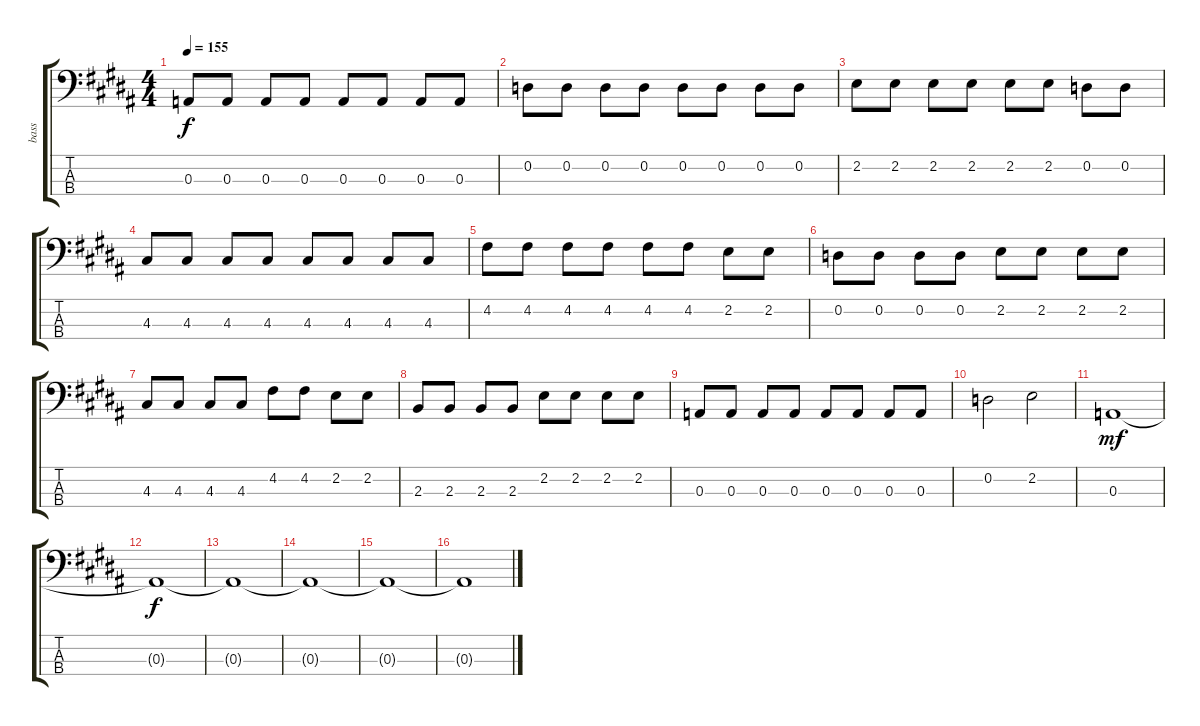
\track ("bass" "bass") {instrument fretlessbass}
\staff {score tabs}
\tuning (G2 D2 A1 E1) {hide}
\ts (4 4)
\tempo 155
\clef f4
\ks b
0.3.8{dy f} 0.3.8 0.3.8 0.3.8 0.3.8 0.3.8 0.3.8 0.3.8 |
0.2.8 0.2.8 0.2.8 0.2.8 0.2.8 0.2.8 0.2.8 0.2.8 |
2.2.8 2.2.8 2.2.8 2.2.8 2.2.8 2.2.8 0.2.8 0.2.8 |
4.3.8 4.3.8 4.3.8 4.3.8 4.3.8 4.3.8 4.3.8 4.3.8 |
4.2.8 4.2.8 4.2.8 4.2.8 4.2.8 4.2.8 2.2.8 2.2.8 |
0.2.8 0.2.8 0.2.8 0.2.8 2.2.8 2.2.8 2.2.8 2.2.8 |
4.3.8 4.3.8 4.3.8 4.3.8 4.2.8 4.2.8 2.2.8 2.2.8 |
2.3.8 2.3.8 2.3.8 2.3.8 2.2.8 2.2.8 2.2.8 2.2.8 |
0.3.8 0.3.8 0.3.8 0.3.8 0.3.8 0.3.8 0.3.8 0.3.8 |
0.2.2 2.2.2 |
0.3.1{dy mf} |
0.3{t}.1{dy f} |
0.3{t}.1 |
0.3{t}.1 |
0.3{t}.1 |
0.3{t}.1
